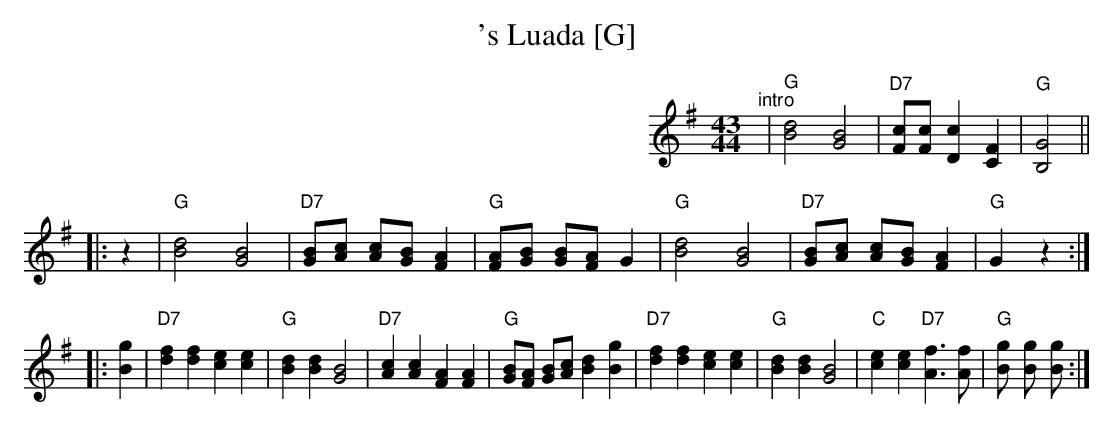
X:1
T: 's Luada [G]
M: 43/44
L: 1/8
K: G
"^intro"| "G"[d4B4] [B4G4] | "D7"[cF][cF] [c2D2] [F2C2] | "G"[G4B,4] ||
|: z2 \
| "G"[d4B4] [B4G4] | "D7" [BG][cA] [cA][GB] [A2F2] | "G"[AF][BG] [BG][AF] G2 \
| "G"[d4B4] [B4G4] | "D7" [BG][cA] [cA][GB] [A2F2] | "G"G2 z2 :|
|: [g2B2] \
| "D7"[f2d2] [f2d2] [e2c2] [e2c2] | "G"[d2B2] [d2B2] [B4G4] \
| "D7"[c2A2] [c2A2] [A2F2] [A2F2] | "G"[BG][AF] [BG][cA] [d2B2] [g2B2] \
| "D7"[f2d2] [f2d2] [e2c2] [e2c2] | "G"[d2B2] [d2B2] [B4G4] \
| "C"[e2c2] [e2c2] "D7"[f3A3] [fA] | "G"[g2B] [g2B] [g2B] :|
